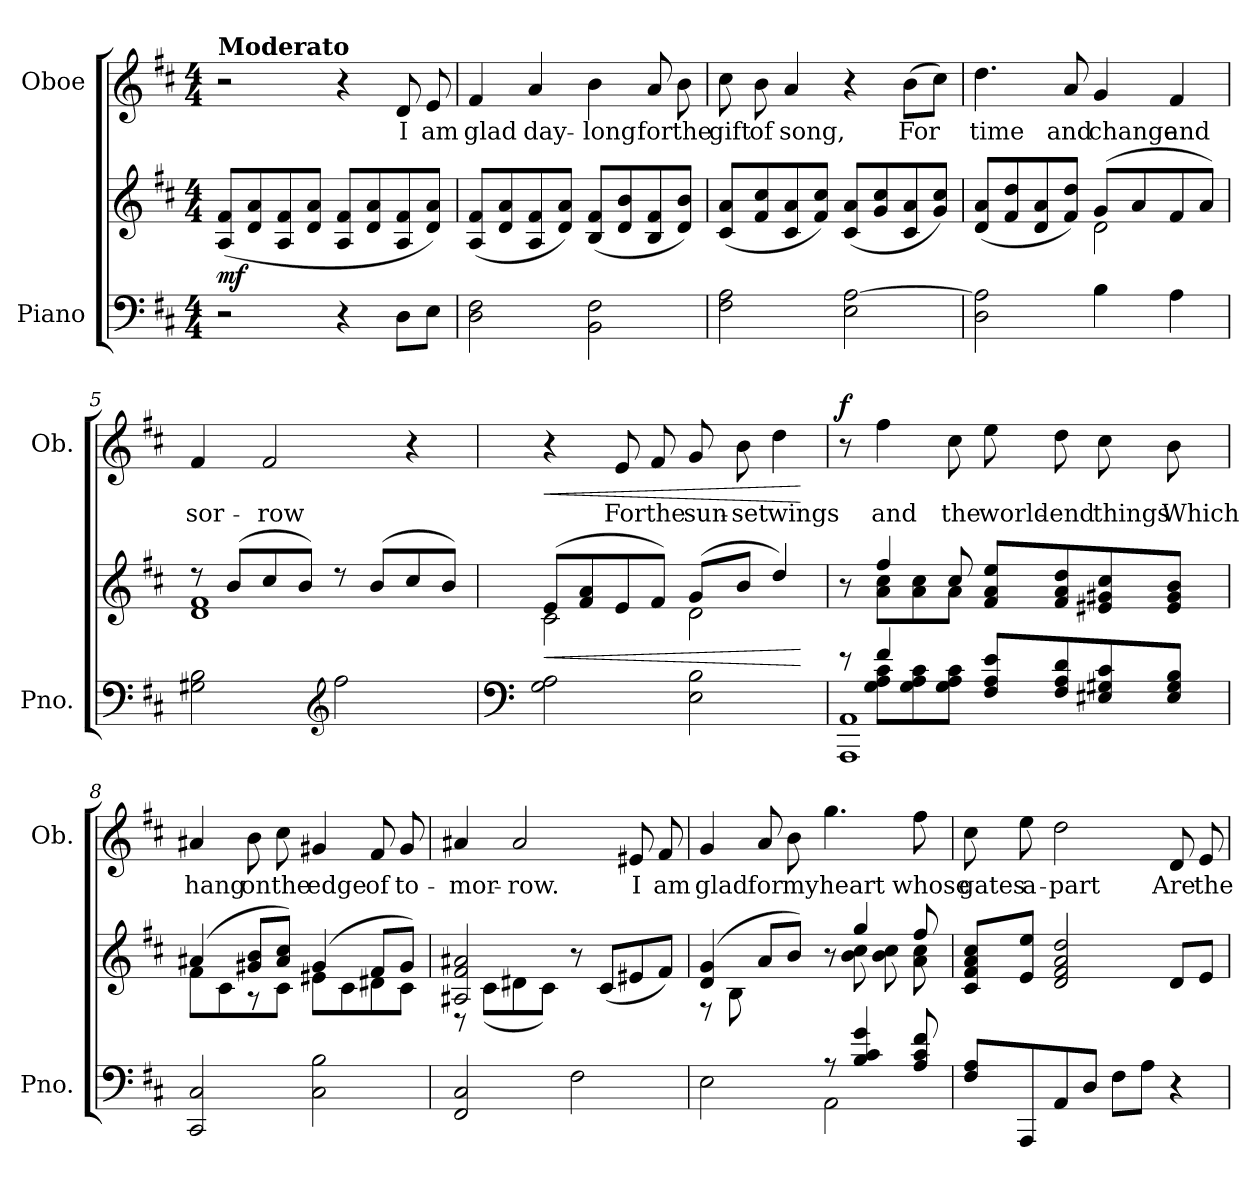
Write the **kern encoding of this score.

**kern	**kern	**dynam	**kern	**text	**dynam
*part2	*part2	*part2	*part1	*part1	*part1
*staff3	*staff2	*staff2/3	*staff1	*staff1	*staff1
*I"Piano	*	*	*I"Oboe	*	*
*I'Pno.	*	*	*I'Ob.	*	*
*clefF4	*clefG2	*	*clefG2	*	*
*k[f#c#]	*k[f#c#]	*	*k[f#c#]	*	*
*M4/4	*M4/4	*	*M4/4	*	*
=1	=1	=1	=1	=1	=1
!	!	!	!LO:TX:a:B:t=Moderato	!	!
!	!	!LO:DY:b	!	!	!
2r	(8A/ 8f#/L	mf	2r	.	.
.	8d/ 8a/	.	.	.	.
.	8A/ 8f#/	.	.	.	.
.	8d/ 8a/J	.	.	.	.
4r	8A/ 8f#/L	.	4r	.	.
.	8d/ 8a/	.	.	.	.
!	!	!	!	!LO:LY:b	!
8D\L	8A/ 8f#/	.	8d/	I	.
!	!	!	!	!LO:LY:b	!
8E\J	8d/ 8a/J)	.	8e/	am	.
=2	=2	=2	=2	=2	=2
!	!	!	!	!LO:LY:b	!
2D\ 2F#\	(8A/ 8f#/L	.	4f#/	glad	.
.	8d/ 8a/	.	.	.	.
!	!	!	!	!LO:LY:b	!
.	8A/ 8f#/	.	4a/	day-	.
.	8d/ 8a/J)	.	.	.	.
!	!	!	!	!LO:LY:b	!
2BB\ 2F#\	(8B/ 8f#/L	.	4b\	-long	.
.	8d/ 8b/	.	.	.	.
!	!	!	!	!LO:LY:b	!
.	8B/ 8f#/	.	8a/	for	.
!	!	!	!	!LO:LY:b	!
.	8d/ 8b/J)	.	8b\	the	.
=3	=3	=3	=3	=3	=3
!	!	!	!	!LO:LY:b	!
2F#\ 2A\	(8c#/ 8a/L	.	8cc#\	gift	.
!	!	!	!	!LO:LY:b	!
.	8f#/ 8cc#/	.	8b\	of	.
!	!	!	!	!LO:LY:b	!
.	8c#/ 8a/	.	4a/	song,	.
.	8f#/ 8cc#/J)	.	.	.	.
2E\ [2A\	(8c#/ 8a/L	.	4r	.	.
.	8g/ 8cc#/	.	.	.	.
!	!	!	!	!LO:LY:b	!
.	8c#/ 8a/	.	(8b\L	For	.
.	8g/ 8cc#/J)	.	8cc#\J)	.	.
!!LO:LB:g=z
=4	=4	=4	=4	=4	=4
*	*^	*	*	*	*
!	!	!	!	!	!LO:LY:b	!
2D\ 2A\]	(8d/ 8a/L	2ryy	.	4.dd\	time	.
.	8f#/ 8dd/	.	.	.	.	.
.	8d/ 8a/	.	.	.	.	.
!	!	!	!	!	!LO:LY:b	!
.	8f#/ 8dd/J)	.	.	8a/	and	.
!	!	!	!	!	!LO:LY:b	!
4B\	(8g/L	2d\	.	4g/	change	.
.	8a/	.	.	.	.	.
!	!	!	!	!	!LO:LY:b	!
4A\	8f#/	.	.	4f#/	and	.
.	8a/J)	.	.	.	.	.
=5	=5	=5	=5	=5	=5	=5
!	!	!	!	!	!LO:LY:b	!
2G#X\ 2B\	8r	1d 1f#	.	4f#/	sor-	.
.	(8b/L	.	.	.	.	.
!	!	!	!	!	!LO:LY:b	!
.	8cc#/	.	.	2f#/	-row	.
.	8b/J)	.	.	.	.	.
*clefG2	*	*	*	*	*	*
2ff#\	8r	.	.	.	.	.
.	(8b/L	.	.	.	.	.
.	8cc#/	.	.	4r	.	.
.	8b/J)	.	.	.	.	.
=6	=6	=6	=6	=6	=6	=6
*clefF4	*	*	*	*	*	*
!	!	!	!LO:HP:b	!	!	!LO:HP:b
2G\ 2A\	(8e/L	2c#\	<	4r	.	<
.	8f#/ 8a/	.	.	.	.	.
!	!	!	!	!	!LO:LY:b	!
.	8e/	.	.	8e/	For	.
!	!	!	!	!	!LO:LY:b	!
.	8f#/J)	.	.	8f#/	the	.
!	!	!	!	!	!LO:LY:b	!
2E\ 2B\	(8g/L	2d\	.	8g/	sun-	.
!	!	!	!	!	!LO:LY:b	!
.	8b/J	.	.	8b\	-set	.
!	!	!	!	!	!LO:LY:b	!
.	4dd/)	.	.	4dd\	wings	.
*	*v	*v	*	*	*	*
.	.	[	.	.	[
!!LO:LB:g=z
=7	=7	=7	=7	=7	=7
*^	*^	*	*	*	*
*	*^	*	*	*	*	*	*
!	!	!	!	!	!	!	!	!LO:DY:a
8r	8ryy	1AAA 1AA	8r	8ryy	.	8r	.	f
!	!	!	!	!	!	!	!LO:LY:b	!
4f#/	8G\ 8A\ 8c#\L	.	4ff#/	8a\ 8cc#\L	.	4ff#\	and	.
.	8G\ 8A\ 8c#\	.	.	8a\ 8cc#\	.	.	.	.
!	!	!	!	!	!	!	!LO:LY:b	!
8ryy	8G\ 8A\ 8c#\J	.	8cc#/	8a\J	.	8cc#\	the	.
!	!	!	!	!	!	!	!LO:LY:b	!
8F#/ 8A/ 8e/L	2ryy	.	8f#/ 8a/ 8ee/L	2ryy	.	8ee\	world-	.
!	!	!	!	!	!	!	!LO:LY:b	!
8F#/ 8A/ 8d/	.	.	8f#/ 8a/ 8dd/	.	.	8dd\	-end	.
!	!	!	!	!	!	!	!LO:LY:b	!
8E#X/ 8G#X/ 8c#/	.	.	8e#X/ 8g#X/ 8cc#/	.	.	8cc#\	things	.
!	!	!	!	!	!	!	!LO:LY:b	!
8E#/ 8G#/ 8B/J	.	.	8e#/ 8g#/ 8b/J	.	.	8b\	Which	.
*v	*v	*v	*	*	*	*	*	*
=8	=8	=8	=8	=8	=8	=8
!	!	!	!	!	!LO:LY:b	!
2CC#/ 2C#/	(4a#X/	8f#\L	.	4a#X/	hang	.
.	.	8c#\	.	.	.	.
!	!	!	!	!	!LO:LY:b	!
.	8g#X/ 8b/L	8r	.	8b\	on	.
!	!	!	!	!	!LO:LY:b	!
.	8a#/ 8cc#/J)	8c#\J	.	8cc#\	the	.
!	!	!	!	!	!LO:LY:b	!
2C#\ 2B\	(4g#/	8e#X\L	.	4g#X/	edge	.
.	.	8c#\	.	.	.	.
!	!	!	!	!	!LO:LY:b	!
.	8f#/L	8d#X\	.	8f#/	of	.
!	!	!	!	!	!LO:LY:b	!
.	8g#/J)	8c#\J	.	8g#/	to-	.
=9	=9	=9	=9	=9	=9	=9
!	!	!	!	!	!LO:LY:b	!
2FF#/ 2C#/	2A#X/ 2f#/ 2a#X/	8r	.	4a#X/	-mor-	.
.	.	(8c#\L	.	.	.	.
!	!	!	!	!	!LO:LY:b	!
.	.	8d#X\	.	2a#/	-row.	.
.	.	8c#\J)	.	.	.	.
2F#\	8r	2ryy	.	.	.	.
.	(8c#/L	.	.	.	.	.
!	!	!	!	!	!LO:LY:b	!
.	8e#X/	.	.	8e#X/	I	.
!	!	!	!	!	!LO:LY:b	!
.	8f#/J)	.	.	8f#/	am	.
!!LO:PB:g=z
=10	=10	=10	=10	=10	=10	=10
*^	*	*	*	*	*	*
*	*^	*	*	*	*	*	*
!	!	!	!	!	!	!	!LO:LY:b	!
4ryy	2E\	2ryy	(4d/ 4g/	8r	.	4g/	glad	.
.	.	.	.	(8B\L	.	.	.	.
!	!	!	!	!	!	!	!LO:LY:b	!
8A/	.	.	8a/L	4.ryy	.	8a/	for	.
!	!	!	!	!	!	!	!LO:LY:b	!
8G/J)	.	.	8b/J)	.	.	8b\	my	.
!	!	!	!	!	!	!	!LO:LY:b	!
2ryy	8r	2AA\	8r	.	.	4.gg\	heart	.
.	4B/ 4c#/ 4g/	.	4gg/	8b\ 8cc#\L	.	.	.	.
.	.	.	.	8b\ 8cc#\	.	.	.	.
!	!	!	!	!	!	!	!LO:LY:b	!
.	8A/ 8c#/ 8f#/	.	8ff#/	8a\ 8cc#\J	.	8ff#\	whose	.
*	*v	*v	*	*	*	*	*	*
=11	=11	=11	=11	=11	=11	=11	=11
!	!	!	!	!	!	!LO:LY:b	!
*v	*v	*	*	*	*	*	*
*	*v	*v	*	*	*	*
8F#/ 8A/L	8c#/ 8f#/ 8a/ 8cc#/L	.	8cc#\	gates	.
!	!	!	!	!LO:LY:b	!
8AAA/	8e/ 8ee/J	.	8ee\	a-	.
!	!	!	!	!LO:LY:b	!
8AA/	2d/ 2f#/ 2a/ 2dd/	.	2dd\	-part	.
8D/J	.	.	.	.	.
8F#\L	.	.	.	.	.
8A\J	.	.	.	.	.
!	!	!	!	!LO:LY:b	!
4r	8d/L	.	8d/	Are	.
!	!	!	!	!LO:LY:b	!
.	(8e/J	.	8e/	the	.
=	=	=	=	=	=
*-	*-	*-	*-	*-	*-
